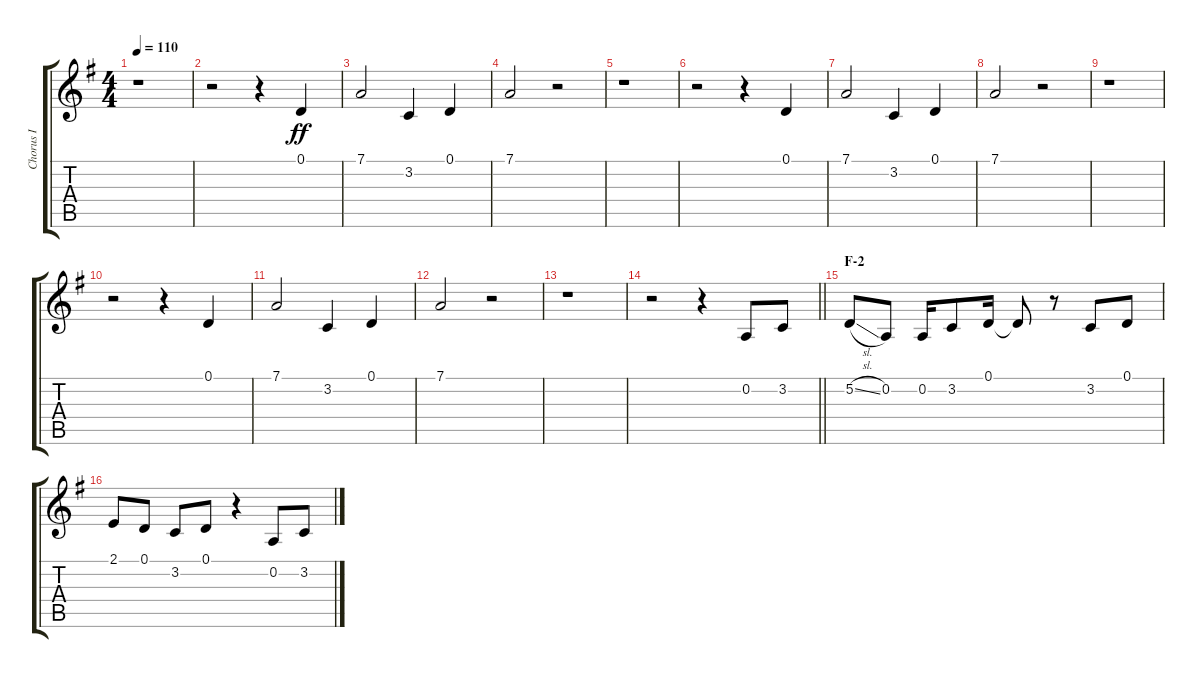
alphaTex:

\track ("Chorus I" "Chorus I") {instrument voiceoohs}
\staff {score tabs}
\tuning (D4 A3 F3 C3 G2 D2) {hide}
\ts (4 4)
\tempo 110
\clef g2
\ks g
r.1{dy ff} |
r.2 r.4 0.1.4 |
7.1.2 3.2.4 0.1.4 |
7.1.2 r.2 |
r.1 |
r.2 r.4 0.1.4 |
7.1.2 3.2.4 0.1.4 |
7.1.2 r.2 |
r.1 |
r.2 r.4 0.1.4 |
7.1.2 3.2.4 0.1.4 |
7.1.2 r.2 |
r.1 |
\barLineRight lightlight
r.2 r.4 0.2.8 3.2.8 |
\section ("" "F-2")
5.2{sl}.8 0.2.8 0.2.16 3.2.8 0.1.16 0.1{t}.8 r.8 3.2.8 0.1.8 |
2.1.8 0.1.8 3.2.8 0.1.8 r.4 0.2.8 3.2.8
